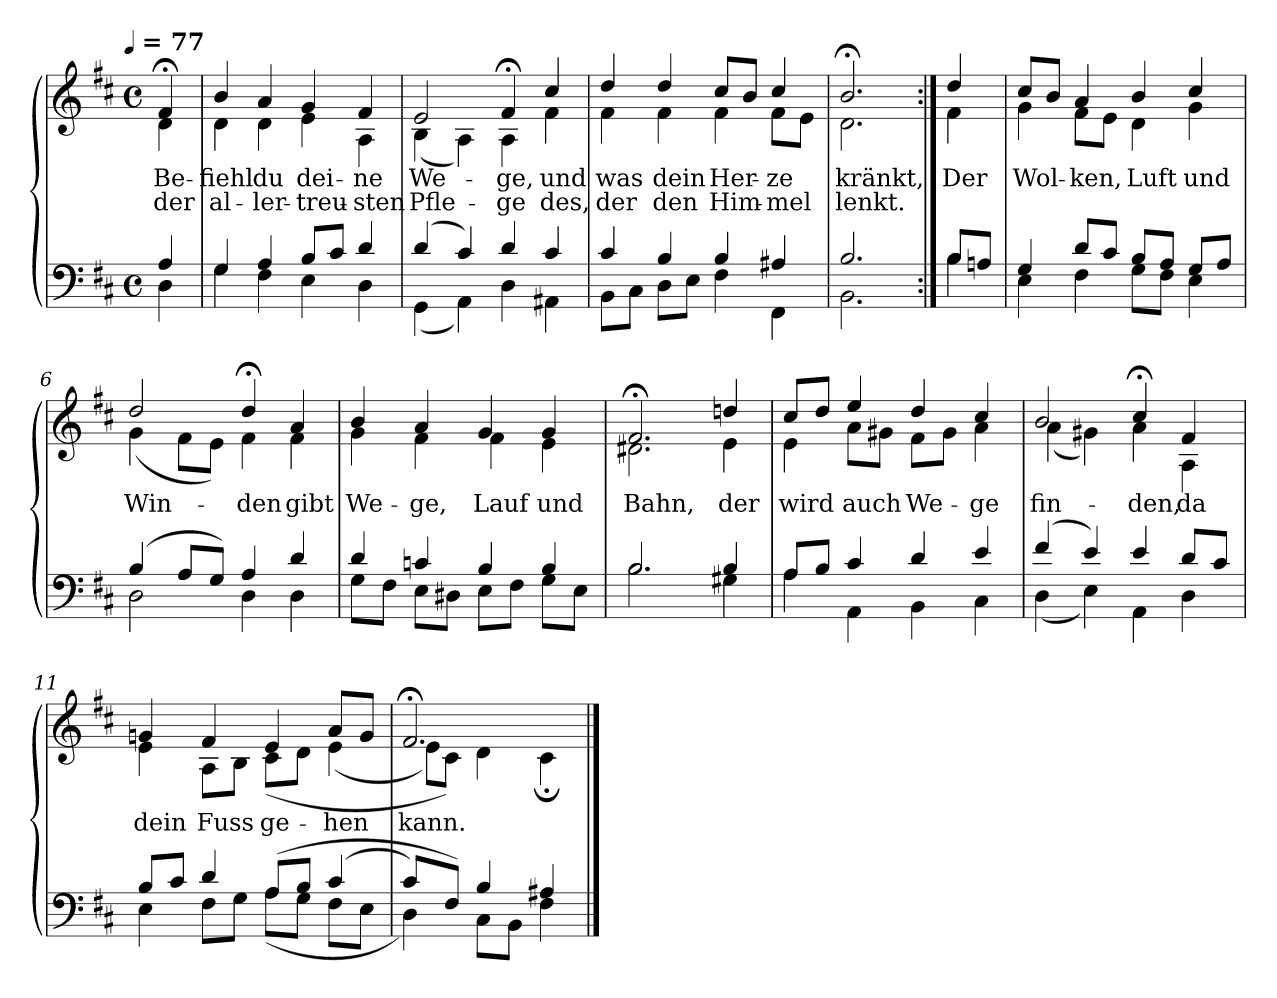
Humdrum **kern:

**kern	**kern	**text	**text	**dynam
*part1	*part1	*part1	*part1	*part1
*staff2	*staff1	*staff1	*staff1	*staff1/2
*clefF4	*clefG2	*	*	*
*k[f#c#]	*k[f#c#]	*	*	*
!!LO:TX:omd:t=[quarter] = 77
*M4/4	*M4/4	*	*	*
*met(c)	*met(c)	*	*	*
*MM77	*MM77	*	*	*
=	=	=	=	=
*^	*^	*	*	*
4A	4D	4f#;<	4d	Be-	der	.
=1	=1	=1	=1	=1	=1	=1
4G	4G	4b	4d	-fiehl	al-	.
4A	4F#	4a	4d	du	-ler-	.
8BL	4E	4g	4e	dei-	-treu-	.
8c#J	.	.	.	.	.	.
4d	4D	4f#	4A	-ne	-sten	.
=2	=2	=2	=2	=2	=2	=2
*	*	*MM75	*	*	*	*
(4d	(4GG	2e	(4B	We-	Pfle-	.
4c#)	4AA)	.	4A)	.	.	.
4d	4D	4f#;<	4A	-ge,	-ge	.
4c#	4AA#X	4cc#	4f#	und	des,	♩ = 74
=3	=3	=3	=3	=3	=3	=3
*	*	*MM76	*	*	*	*
4c#	8BBL	4dd	4f#	was	der	.
.	8C#J	.	.	.	.	.
4B	8DL	4dd	4f#	dein	den	.
.	8EJ	.	.	.	.	.
4B	4F#	8cc#L	4f#	Her-	Him-	♩ = 75
.	.	8bJ	.	.	.	.
4A#X	4FF#	4cc#	8f#L	-ze	-mel	♩ = 74
.	.	.	8eJ	.	.	.
=4	=4	=4	=4	=4	=4	=4
*	*	*MM77	*	*	*	*
2.B	2.BB	2.b;<	2.d	kränkt,	lenkt.	.
!!LO:LB:g=z	!!
=:|!	=:|!	=:|!	=:|!	=:|!	=:|!	=:|!
8BL	4B	4dd	4f#	Der	.	.
8AnJ	.	.	.	.	.	.
=5	=5	=5	=5	=5	=5	=5
4G	4E	8cc#L	4g	Wol-	.	.
.	.	8bJ	.	.	.	.
8dL	4F#	4a	8f#L	-ken,	.	.
8c#J	.	.	8eJ	.	.	.
8BL	8GL	4b	4d	Luft	.	.
8AJ	8F#J	.	.	.	.	.
8GL	4E	4cc#	4g	und	.	.
8AJ	.	.	.	.	.	.
=6	=6	=6	=6	=6	=6	=6
(4B	2D	2dd	(4g	Win-	.	.
8AL	.	.	8f#L	.	.	.
8GJ)	.	.	8eJ)	.	.	.
4A	4D	4dd;<	4f#	-den	.	.
4d	4D	4a	4f#	gibt	.	.
=7	=7	=7	=7	=7	=7	=7
4d	8GL	4b	4g	We-	.	.
.	8F#J	.	.	.	.	.
4cn	8EL	4a	4f#	-ge,	.	.
.	8D#XJ	.	.	.	.	.
4B	8EL	4g	4f#	Lauf	.	.
.	8F#J	.	.	.	.	.
4B	8GL	4g	4e	und	.	.
.	8EJ	.	.	.	.	.
=8	=8	=8	=8	=8	=8	=8
2.B	2.B	2.f#;<	2.d#X	Bahn,	.	.
4B	4G#X	4ddn	4e	der	.	.
!!LO:LB:g=z	!!
=9	=9	=9	=9	=9	=9	=9
8AL	4A	8cc#L	4e	wird	.	.
8BJ	.	8ddJ	.	.	.	.
4c#	4AA	4ee	8aL	auch	.	.
.	.	.	8g#XJ	.	.	.
4d	4BB	4dd	8f#L	We-	.	♩ = 75
.	.	.	8g#J	.	.	.
4e	4C#	4cc#	4a	-ge	.	.
=10	=10	=10	=10	=10	=10	=10
*	*	*MM74	*	*	*	*
(4f#	(4D	2b	(4a	fin-	.	.
4e)	4E)	.	4g#X)	.	.	.
4e	4AA	4cc#;<	4a	-den,	.	.
8dL	4D	4f#	4A	da	.	♩ = 73
8c#J	.	.	.	.	.	.
=11	=11	=11	=11	=11	=11	=11
8BL	4E	4gn	4e	dein	.	.
8c#J	.	.	.	.	.	.
4d	8F#L	4f#	8AL	Fuss	.	.
.	8GJ	.	8BJ	.	.	.
(8AL	(8AL	4e	(8c#L	ge-	.	♩ = 72
8BJ	8GJ	.	8dJ	.	.	.
(4c#	8F#L	8aL	(4e	-hen	.	♩ = 70
.	8EJ	8gJ	.	.	.	.
=12	=12	=12	=12	=12	=12	=12
*	*	*MM69	*	*	*	*
8c#L)	4D)	2.f#;<	8eL)	kann.	.	.
8F#J)	.	.	8c#J)	.	.	.
4B	8C#L	.	4d	.	.	.
.	8BBJ	.	.	.	.	.
4A#X	4F#	.	4c#;	.	.	.
*v	*v	*	*	*	*	*
*	*v	*v	*	*	*
==	==	==	==	==
*-	*-	*-	*-	*-
